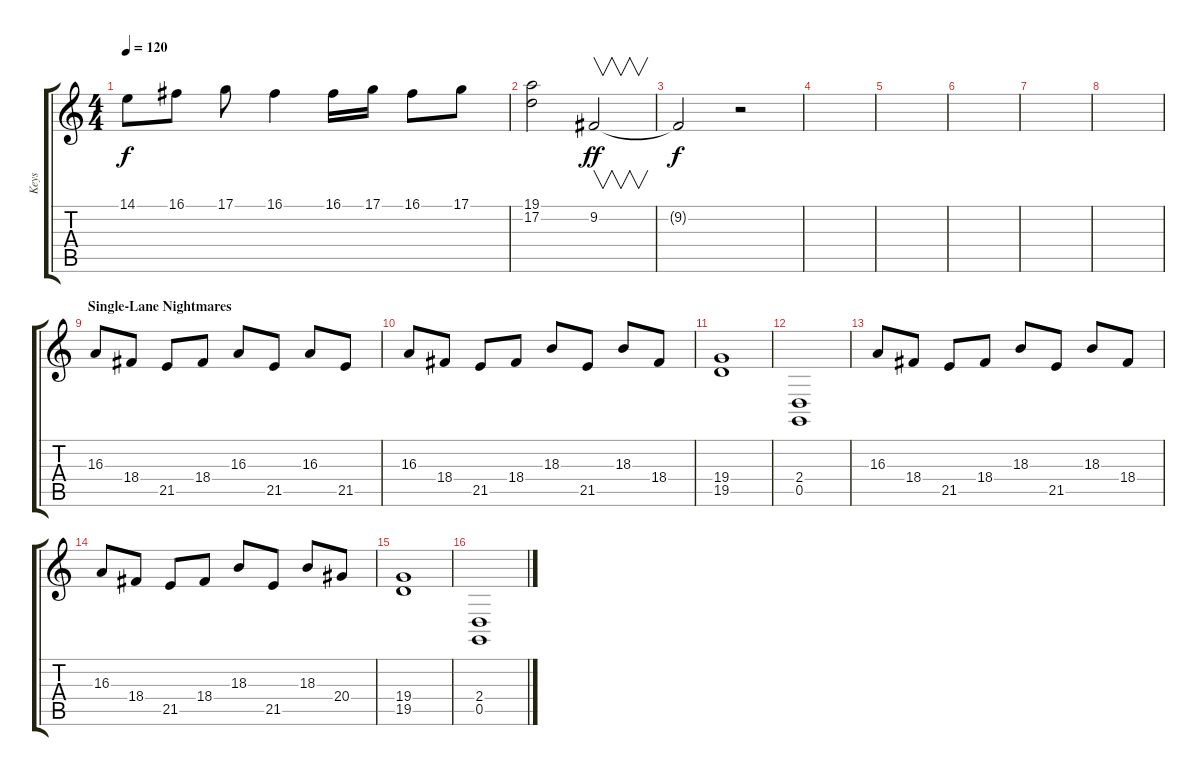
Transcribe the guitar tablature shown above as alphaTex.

\track ("Keys" "Keys") {instrument clarinet}
\staff {score tabs}
\tuning (D4 A3 F3 C3 G2 D2) {hide}
\ts (4 4)
\tempo 120
\clef g2
\ks c
14.1.8{dy f} 16.1.8 17.1.8 16.1.4 16.1.16 17.1.16 16.1.8 17.1.8 |
(19.1 17.2).2 9.2.2{v dy ff balance 13} |
9.2{t}.2{dy f volume 2} r.2 |
|
|
|
|
|
\section ("" "Single-Lane Nightmares")
16.3.8{volume 13 instrument fx5brightness} 18.4.8 21.5.8 18.4.8 16.3.8 21.5.8 16.3.8 21.5.8 |
16.3.8 18.4.8 21.5.8 18.4.8 18.3.8 21.5.8 18.3.8 18.4.8 |
(19.4 19.5).1 |
(2.4 0.5).1 |
16.3.8 18.4.8 21.5.8 18.4.8 18.3.8 21.5.8 18.3.8 18.4.8 |
16.3.8 18.4.8 21.5.8 18.4.8 18.3.8 21.5.8 18.3.8 20.4.8 |
(19.4 19.5).1 |
(2.4 0.5).1
